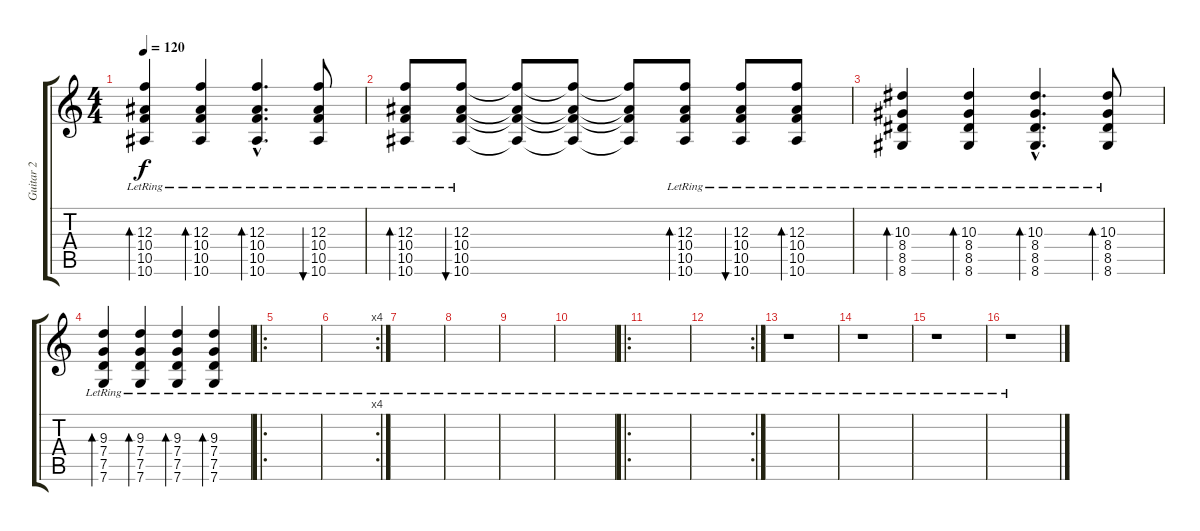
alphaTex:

\track ("Guitar 2" "Guitar 2") {instrument distortionguitar}
\staff {score tabs}
\tuning (D4 A3 F3 C3 G2 C2) {hide}
\ts (4 4)
\tempo 120
\clef g2
\ks c
(12.3{lr} 10.4{lr} 10.5{lr} 10.6{lr}).4{bd 60 dy f} (12.3{lr} 10.4{lr} 10.5{lr} 10.6{lr}).4{bd 60} (12.3{hac lr} 10.4{hac lr} 10.5{hac lr} 10.6{hac lr}).4{d bd 60} (12.3{lr} 10.4{lr} 10.5{lr} 10.6{lr}).8{bu 60} |
(12.3{lr} 10.4{lr} 10.5{lr} 10.6{lr}).8{bd 60} (12.3{lr} 10.4{lr} 10.5{lr} 10.6{lr}).8{bu 60} (12.3{t} 10.4{t} 10.5{t} 10.6{t}).8 (12.3{t} 10.4{t} 10.5{t} 10.6{t}).8 (12.3{t} 10.4{t} 10.5{t} 10.6{t}).8 (12.3{lr} 10.4{lr} 10.5{lr} 10.6{lr}).8{bd 60} (12.3{lr} 10.4{lr} 10.5{lr} 10.6{lr}).8{bu 60} (12.3{lr} 10.4{lr} 10.5{lr} 10.6{lr}).8{bd 60} |
(10.3{lr} 8.4{lr} 8.5{lr} 8.6{lr}).4{bd 60} (10.3{lr} 8.4{lr} 8.5{lr} 8.6{lr}).4{bd 60} (10.3{hac lr} 8.4{hac lr} 8.5{hac lr} 8.6{hac lr}).4{d bd 60} (10.3{lr} 8.4{lr} 8.5{lr} 8.6{lr}).8{bd 60} |
(9.3{lr} 7.4{lr} 7.5{lr} 7.6{lr}).4{bd 60} (9.3{lr} 7.4{lr} 7.5{lr} 7.6{lr}).4{bd 60} (9.3{lr} 7.4{lr} 7.5{lr} 7.6{lr}).4{bd 60} (9.3{lr} 7.4{lr} 7.5{lr} 7.6{lr}).4{bd 60} |
\ro
|
\rc 4
|
|
|
|
|
\ro
|
\rc 2
|
r.1 |
r.1 |
r.1 |
r.1
